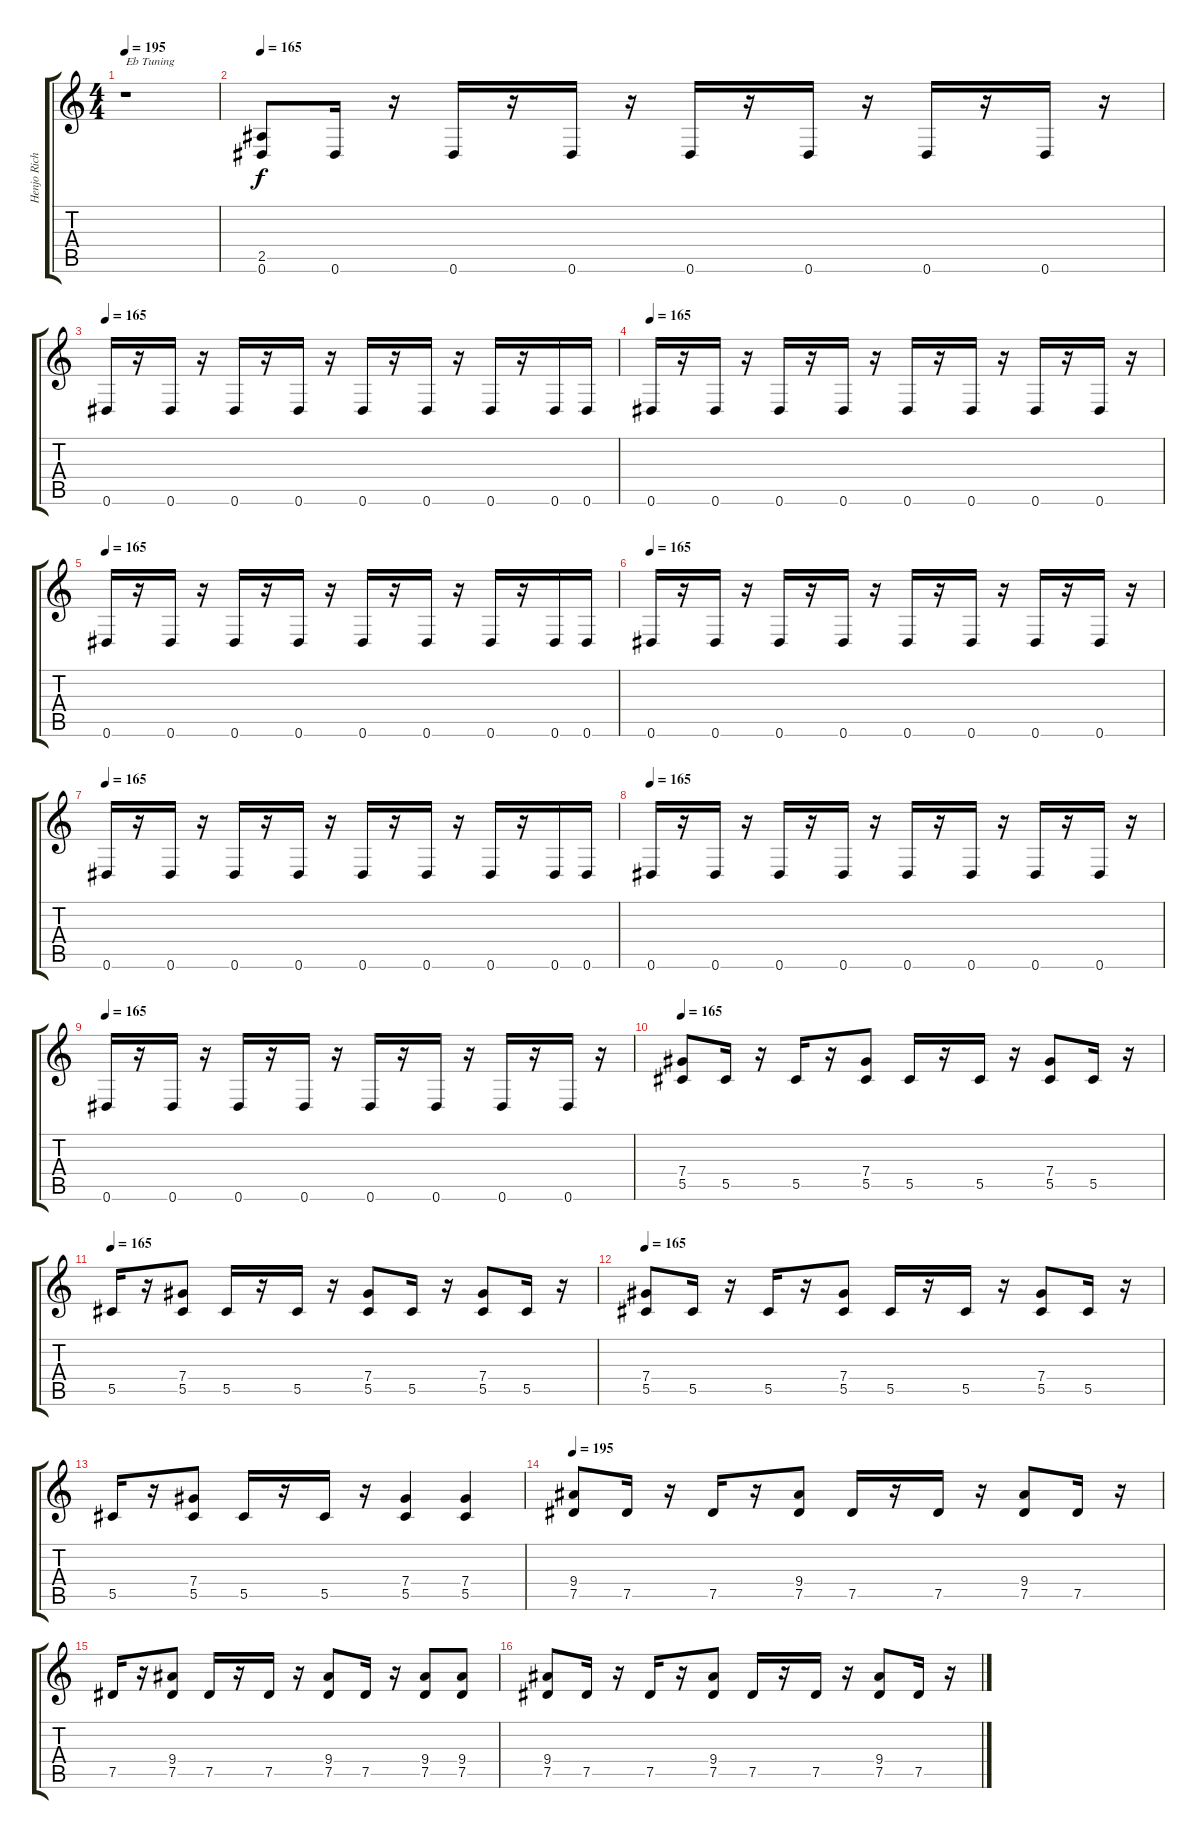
\track ("Henjo Richter" "Henjo Rich") {instrument distortionguitar}
\staff {score tabs}
\tuning (Eb4 Bb3 Gb3 Db3 Ab2 Eb2) {hide}
\ts (4 4)
\tempo 195
\tempo 165
\tempo 195
\clef g2
\ks c
r.1{txt "Eb Tuning" dy f instrument distortionguitar} |
\tempo 165
(2.5 0.6).8 0.6.16 r.16 0.6.16 r.16 0.6.16 r.16 0.6.16 r.16 0.6.16 r.16 0.6.16 r.16 0.6.16 r.16 |
\tempo 165
0.6.16 r.16 0.6.16 r.16 0.6.16 r.16 0.6.16 r.16 0.6.16 r.16 0.6.16 r.16 0.6.16 r.16 0.6.16 0.6.16 |
\tempo 165
0.6.16 r.16 0.6.16 r.16 0.6.16 r.16 0.6.16 r.16 0.6.16 r.16 0.6.16 r.16 0.6.16 r.16 0.6.16 r.16 |
\tempo 165
0.6.16 r.16 0.6.16 r.16 0.6.16 r.16 0.6.16 r.16 0.6.16 r.16 0.6.16 r.16 0.6.16 r.16 0.6.16 0.6.16 |
\tempo 165
0.6.16 r.16 0.6.16 r.16 0.6.16 r.16 0.6.16 r.16 0.6.16 r.16 0.6.16 r.16 0.6.16 r.16 0.6.16 r.16 |
\tempo 165
0.6.16 r.16 0.6.16 r.16 0.6.16 r.16 0.6.16 r.16 0.6.16 r.16 0.6.16 r.16 0.6.16 r.16 0.6.16 0.6.16 |
\tempo 165
0.6.16 r.16 0.6.16 r.16 0.6.16 r.16 0.6.16 r.16 0.6.16 r.16 0.6.16 r.16 0.6.16 r.16 0.6.16 r.16 |
\tempo 165
0.6.16 r.16 0.6.16 r.16 0.6.16 r.16 0.6.16 r.16 0.6.16 r.16 0.6.16 r.16 0.6.16 r.16 0.6.16 r.16 |
\tempo 165
(7.4 5.5).8 5.5.16 r.16 5.5.16 r.16 (7.4 5.5).8 5.5.16 r.16 5.5.16 r.16 (7.4 5.5).8 5.5.16 r.16 |
\tempo 165
5.5.16 r.16 (7.4 5.5).8 5.5.16 r.16 5.5.16 r.16 (7.4 5.5).8 5.5.16 r.16 (7.4 5.5).8 5.5.16 r.16 |
\tempo 165
(7.4 5.5).8 5.5.16 r.16 5.5.16 r.16 (7.4 5.5).8 5.5.16 r.16 5.5.16 r.16 (7.4 5.5).8 5.5.16 r.16 |
5.5.16 r.16 (7.4 5.5).8 5.5.16 r.16 5.5.16 r.16 (7.4 5.5).4 (7.4 5.5).4 |
\tempo 195
(9.4 7.5).8 7.5.16 r.16 7.5.16 r.16 (9.4 7.5).8 7.5.16 r.16 7.5.16 r.16 (9.4 7.5).8 7.5.16 r.16 |
7.5.16 r.16 (9.4 7.5).8 7.5.16 r.16 7.5.16 r.16 (9.4 7.5).8 7.5.16 r.16 (9.4 7.5).8 (9.4 7.5).8 |
(9.4 7.5).8 7.5.16 r.16 7.5.16 r.16 (9.4 7.5).8 7.5.16 r.16 7.5.16 r.16 (9.4 7.5).8 7.5.16 r.16
